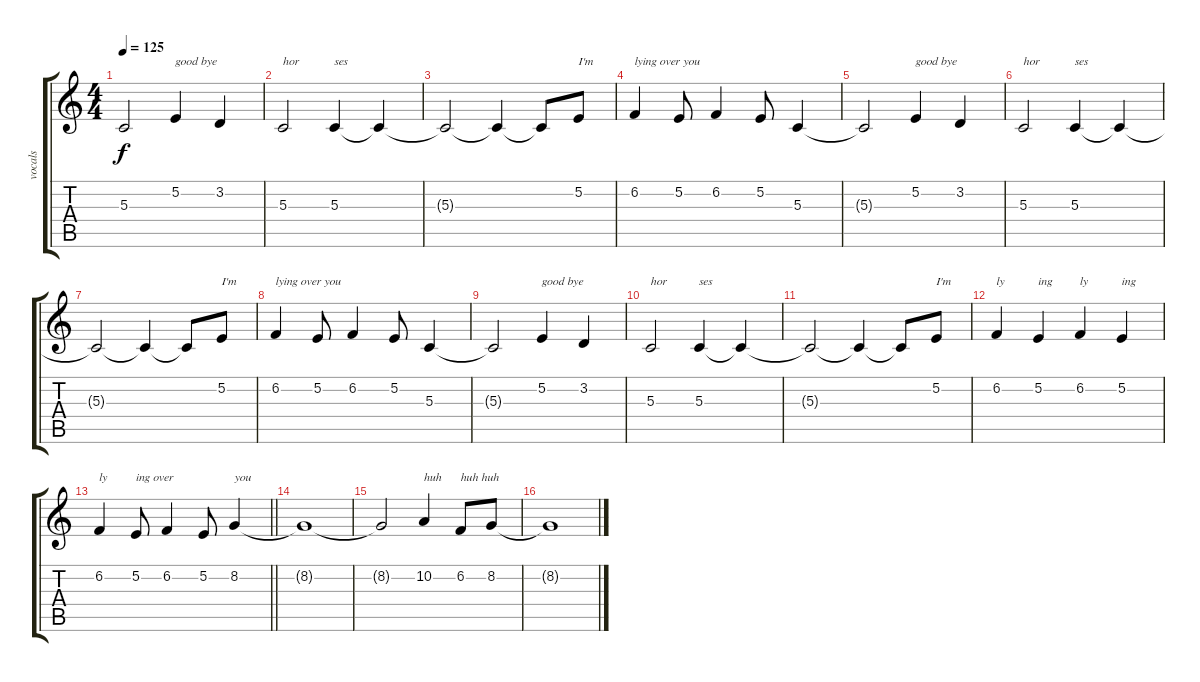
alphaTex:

\track ("vocals" "vocals") {instrument ocarina}
\staff {score tabs}
\tuning (E4 B3 G3 D3 A2 E2) {hide}
\ts (4 4)
\tempo 125
\clef g2
\ks c
5.3{t}.2{dy f} 5.2.4{txt "good bye"} 3.2.4 |
5.3.2{txt "hor"} 5.3.4{txt "ses"} 5.3{t}.4 |
5.3{t}.2 5.3{t}.4 5.3{t}.8 5.2.8{txt "I'm"} |
6.2.4{txt "lying over you"} 5.2.8 6.2.4 5.2.8 5.3.4 |
5.3{t}.2 5.2.4{txt "good bye"} 3.2.4 |
5.3.2{txt "hor"} 5.3.4{txt "ses"} 5.3{t}.4 |
5.3{t}.2 5.3{t}.4 5.3{t}.8 5.2.8{txt "I'm"} |
6.2.4{txt "lying over you"} 5.2.8 6.2.4 5.2.8 5.3.4 |
5.3{t}.2 5.2.4{txt "good bye"} 3.2.4 |
5.3.2{txt "hor"} 5.3.4{txt "ses"} 5.3{t}.4 |
5.3{t}.2 5.3{t}.4 5.3{t}.8 5.2.8{txt "I'm"} |
6.2.4{txt "ly"} 5.2.4{txt "ing"} 6.2.4{txt "ly"} 5.2.4{txt "ing"} |
\barLineRight lightlight
6.2.4{txt "ly"} 5.2.8{txt "ing over "} 6.2.4 5.2.8 8.2.4{txt "you" volume 16 instrument ocarina} |
8.2{t}.1 |
8.2{t}.2 10.2.4{txt "huh"} 6.2.8{txt "huh huh"} 8.2.8 |
8.2{t}.1
